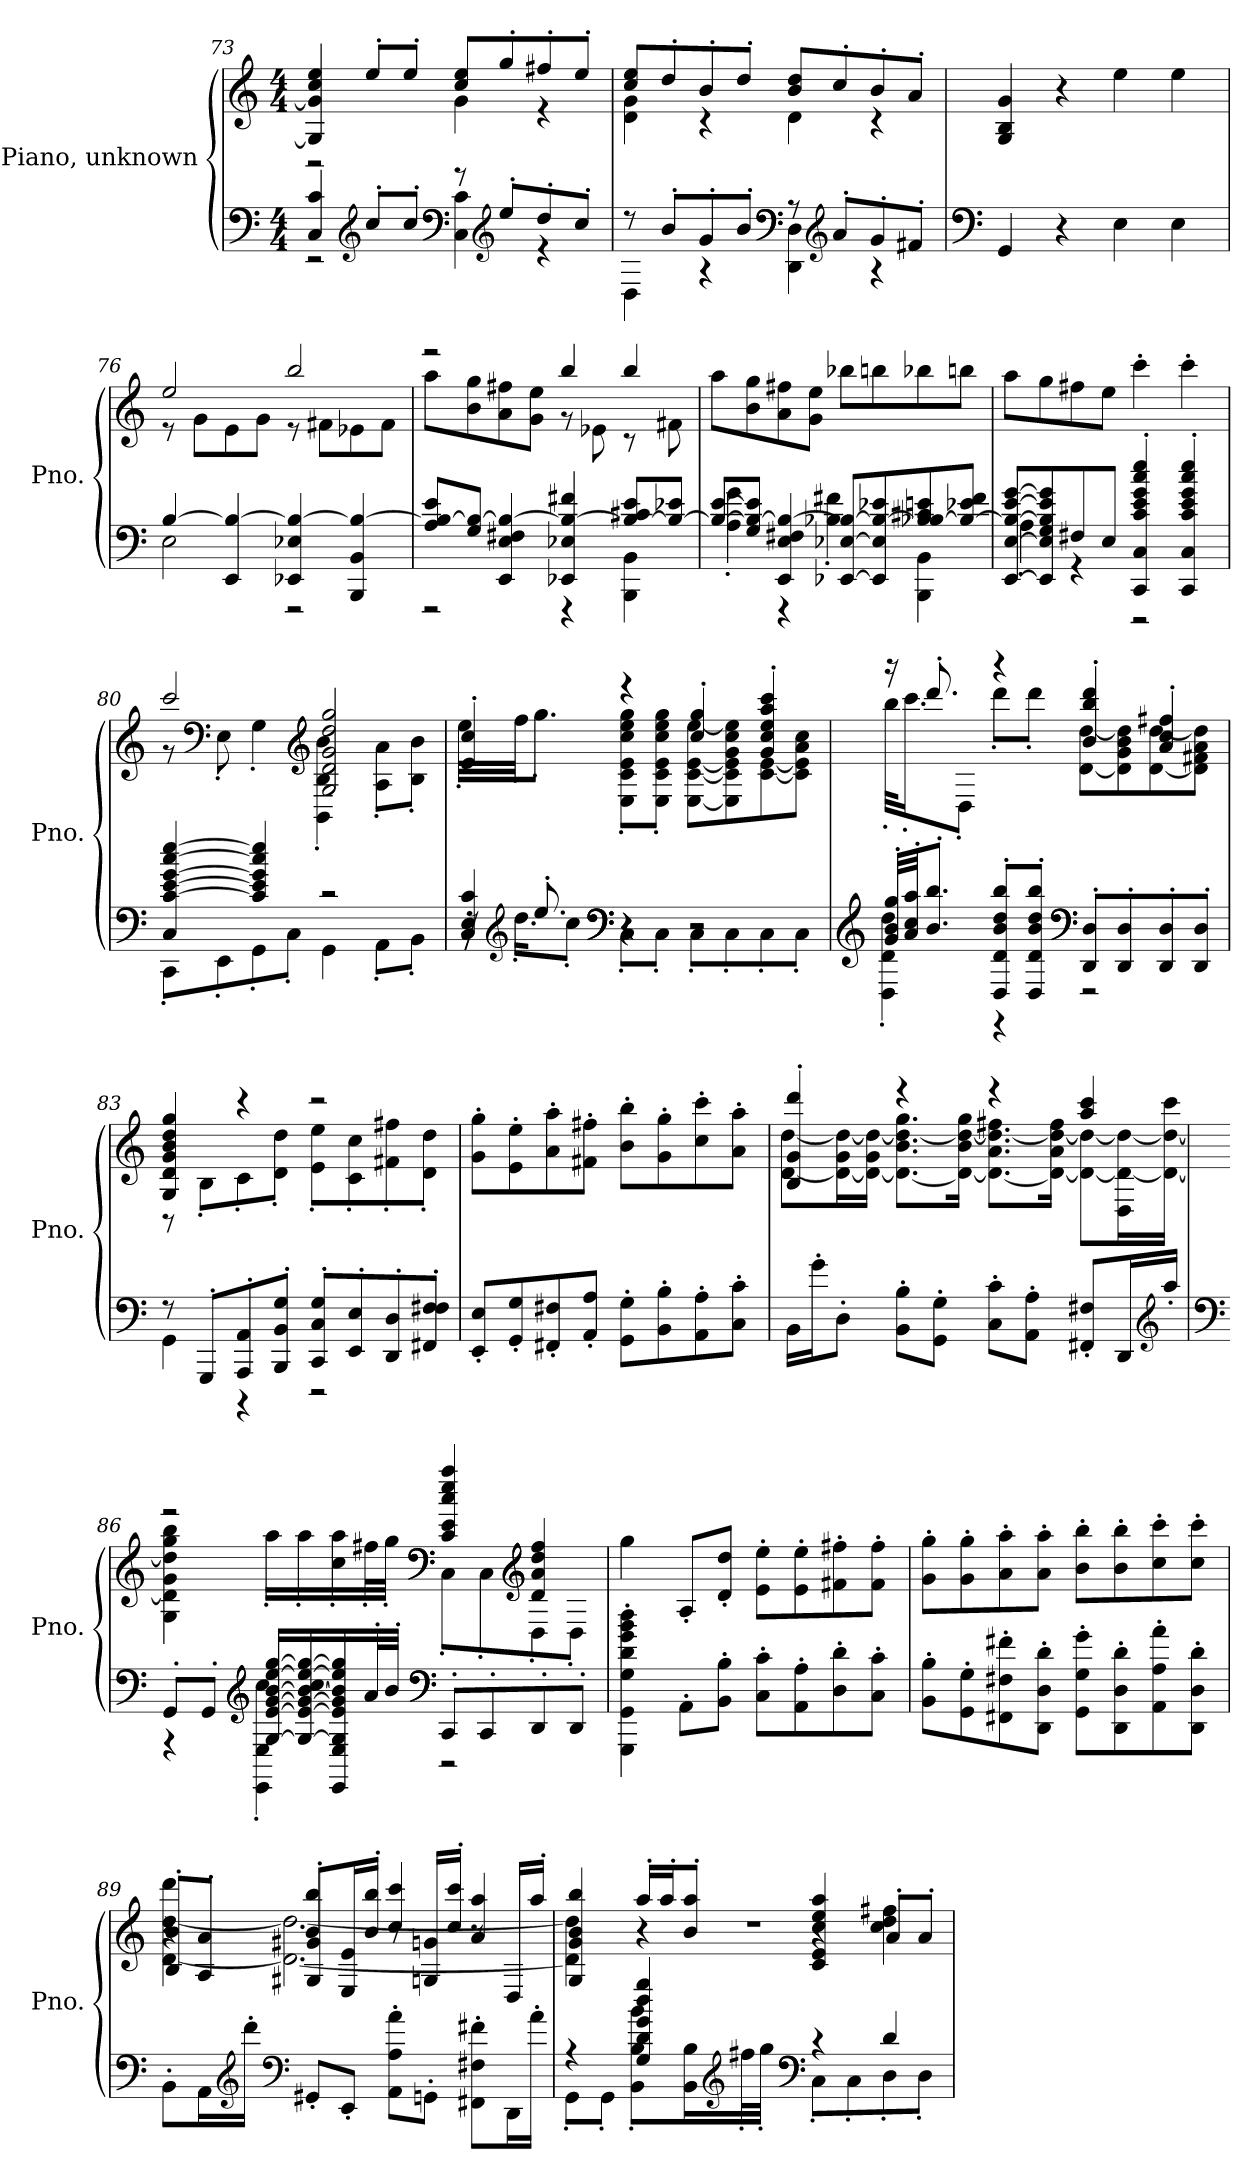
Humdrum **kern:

**kern	**kern
*part1	*part1
*staff2	*staff1
*I"Piano, unknown	*
*I'Pno.	*
!!LO:LB:g=z
*clefF4	*clefG2
*k[]	*k[]
*M4/4	*M4/4
=73	=73
*^	*^
4C/ 4c/	2r	4G/] 4g/] 4cc/ 4ee/	2r
*clefG2	*	*	*
8cc'/L	.	8ee'/L	.
8cc'/J	.	8ee'/J	.
*clefF4	*	*	*
8r	4C\ 4c\	8cc/ 8ee/L	4g\
*clefG2	*	*	*
8ee'/L	.	8gg'/	.
8dd'/	4r	8ff#X'/	4r
8cc'/J	.	8ee'/J	.
=74	=74	=74	=74
8r	4D\	8cc/ 8ee/L	4d\ 4g\
8b'/L	.	8dd'/	.
8g'/	4r	8b'/	4r
8b'/J	.	8dd'/J	.
*clefF4	*	*	*
8r	4DD\ 4D\	8b/ 8dd/L	4d\
*clefG2	*	*	*
8a'/L	.	8cc'/	.
8g'/	4r	8b'/	4r
8f#X'/J	.	8a'/J	.
*v	*v	*	*
*	*v	*v
=75	=75
*clefF4	*
4GG/	4G/ 4B/ 4g/
4r	4r
4E\	4ee\
4E\	4ee\
=76	=76
*^	*^
[4B/	2E\	2ee/	8r
.	.	.	8g\L
4EE/ 4B/_	.	.	8e\
.	.	.	8g\J
4EE-X/ 4E-X/ 4B/_	2r	2bb/	8r
.	.	.	8f#X\L
4BBB/ 4BB/ 4B/_	.	.	8e-X\
.	.	.	8f#\J
!!LO:PB:g=z	!!
=77	=77	=77	=77
8A/ 8B/_ 8e/L	2r	2r	8aa\L
8G/ 8B/_J	.	.	8b\ 8gg\
4EE/ 4E/ 4F#X/ 4B/_	.	.	8a\ 8ff#X\
.	.	.	8g\ 8ee\J
4EE-X/ 4E-X/ 4B/_ 4f#X/	4r	4bb/	8r
.	.	.	8e-X\
8B/_ 8c#X/ 8e/L	4BBB\ 4BB\	4bb/	8r
8B/_ 8e-X/J	.	.	8f#X\
*	*	*v	*v
=78	=78	=78
8B/_ [8e/L	4A\' 4g\'	8aa\L
8G/ 8B/_ 8e/]J	.	8b\ 8gg\
4EE/ 4E/ 4F#X/ 4B/_	4r	8a\ 8ff#X\
.	.	8g\ 8ee\J
[8EE-X/ [8E-X/ 8B/_L	4B-X\' 4f#X\'	8bb-X\L
8EE-/] 8E-/] 8B/_ 8e-X/	.	8bbn\
8B-X/ 8B/_ 8c#X/ 8en/	4BBB\ 4BB\	8bb-X\
8B/_ 8e-X/ 8f#/J	.	8bbn\J
=79	=79	=79
[8EE/ [8E/ 8B/_ [8e/ [8g/L	4A'\	8aa\L
8EE/] 8E/] 8G/ 8B/] 8e/] 8g/]	.	8gg\
8F#X/	4r	8ff#X\
8E/J	.	8ee\J
4CC/' 4C/' 4c/' 4e/' 4g/' 4cc/' 4ee/'	2r	4ccc'\
4CC/' 4C/' 4c/' 4e/' 4g/' 4cc/' 4ee/'	.	4ccc'\
!!LO:LB:g=z
=80	=80	=80
*	*	*^
4C/ [4c/ [4e/ [4g/ [4cc/ [4ee/	8CC'\L	2ccc/	8r
*	*	*clefF4	*
.	8EE'\	.	8E'\
4c/] 4e/] 4g/] 4cc/] 4ee/]	8GG'\	.	4G'\
.	8C'\J	.	.
*	*	*clefG2	*
2r	4GG\	2G/ 2d/ 2g/ 2dd/ 2gg/	4BB\' 4B\' 4b\'
.	8AA'\L	.	8A\' 8a\'L
.	8BB'\J	.	8B\' 8b\'J
=81	=81	=81	=81
*	*^	*	*
16r	32r	4C/ 4E/ 4c/	4e/' 4cc/'	32ee'\LLL
*clefG2	*	*	*	*
.	16.dd'\KL	.	.	32ff'\JJ
8.ee'/	.	.	.	8.gg'\J
.	8cc'\J	.	.	.
*clefF4	*	*	*	*
4r	8C'\L	4r	4r	8E\' 8c\' 8e\' 8cc\' 8ee\' 8gg\'L
.	8C'\J	.	.	8E\' 8c\' 8e\' 8cc\' 8ee\' 8gg\'J
2r	8C'\L	2r	4cc/' 4gg/'	[8E\ [8c\ [8e\ [8ee\L
.	8C'\	.	.	8E\] 8c\] 8e\] 8g\ 8cc\ 8ee\]
.	8C'\	.	4g/' 4cc/' 4ee/' 4aa/' 4ccc/'	[8c\ [8e\
.	8C'\J	.	.	8c\] 8e\] 8a\ 8cc\J
*v	*v	*v	*	*
!!LO:LB:g=z	!!
=82	=82	=82
*clefG2	*	*
*^	*	*
32g/' 32b/' 32gg/'LLL	4D\' 4d\' 4dd\'	16r	32bb'\KLL
32a/' 32cc/' 32aa/'JJ	.	.	16.ccc'\J
8.b/' 8.bb/'J	.	8.ddd'/	.
.	.	.	8D'\J
8D/' 8d/' 8b/' 8dd/' 8bb/'L	4r	4r	8ddd'\L
8D/' 8d/' 8b/' 8dd/' 8bb/'J	.	.	8ddd'\J
*clefF4	*	*	*
8DD/' 8D/'L	2r	4b/' 4bb/' 4ddd/'	[8d\ [8dd\L
8DD/' 8D/'	.	.	8d\] 8g\ 8b\ 8dd\]
8DD/' 8D/'	.	4a/' 4cc/' 4ff#X/'	[8d\ [8dd\
8DD/' 8D/'J	.	.	8d\] 8f#X\ 8a\ 8dd\]J
=83	=83	=83	=83
8r	4GG\	4G/ 4d/ 4g/ 4b/ 4dd/ 4gg/	8r
8GGG'/L	.	.	8B'\L
8AAA/' 8AA/'	4r	4r	8c'\
8BBB/' 8BB/' 8G/'J	.	.	8d\' 8dd\'J
8CC/' 8C/' 8G/'L	2r	2r	8e\' 8ee\'L
8EE/' 8E/'	.	.	8c\' 8cc\'
8DD/' 8D/'	.	.	8f#X\' 8ff#X\'
8FF#X/' 8F/' 8F#X/'J	.	.	8d\' 8dd\'J
*v	*v	*	*
*	*v	*v
=84	=84
8EE/' 8E/'L	8g\' 8gg\'L
8GG/' 8G/'	8e\' 8ee\'
8FF#X/' 8F#X/'	8a\' 8aa\'
8AA/' 8A/'J	8f#X\' 8ff#X\'J
8GG\' 8G\'L	8b\' 8bb\'L
8BB\' 8B\'	8g\' 8gg\'
8AA\' 8A\'	8cc\' 8ccc\'
8C\' 8c\'J	8a\' 8aa\'J
!!LO:LB:g=z
=85	=85
*	*^
16BB\LL	4B/' 4g/' 4ddd/'	[8d\ [8dd\L
16g'\J	.	.
8D'\J	.	16d\_ 16g\ 16dd\_L
.	.	16d\_ 16g\ 16dd\_JJ
8BB\' 8B\'L	4r	8.d\_ 8.b\ 8.dd\_ 8.gg\L
8GG\' 8G\'J	.	.
.	.	16d\_ 16b\ 16dd\_ 16gg\Jk
8C\' 8c\'L	4r	8.d\_ 8.a\ 8.dd\_ 8.ff#X\L
8AA\' 8A\'J	.	.
.	.	16d\_ 16a\ 16dd\_ 16ff#\Jk
8FF#X/' 8F#X/'L	4aa/ 4ccc/	8d\_ 8dd\_L
16DD/L	.	16D\ 16d\_ 16dd\_L
*clefG2	*	*
16aa'/JJ	.	16d\_ 16dd\_ 16ccc\JJ
=86	=86	=86
*clefF4	*	*
*^	*	*
8GG'/L	4r	2r	4G\ 4d\] 4g\ 4dd\] 4gg\ 4bb\
8GG'/J	.	.	.
*clefG2	*	*	*
[16G/ [16e/ [16g/ [16b/ [16ee/ [16gg/LL	4EE\' 4E\' 4cc\'	.	16aa'\LL
16G/_ 16e/_ 16g/_ 16b/_ 16cc/ 16ee/_ 16gg/_	.	.	16aa'\
16EE/ 16E/ 16G/] 16e/] 16g/] 16b/] 16ee/] 16gg/]	.	.	16cc\' 16aa\'
32a'/L	.	.	32ff#X'\L
32b'/JJJ	.	.	32gg'\JJJ
*clefF4	*	*clefF4	*
8CC'/L	2r	4c/ 4e/ 4cc/ 4ee/ 4aa/	8C'\L
8CC'/	.	.	8C'\
*	*	*clefG2	*
8DD'/	.	4d/ 4a/ 4dd/ 4ff#/	8D'\
8DD'/J	.	.	8D'\J
*v	*v	*	*
*	*v	*v
!!LO:LB:g=z
=87	=87
4GGG\' 4GG\' 4G\' 4d\' 4g\' 4b\' 4dd\'	4gg\
8AA'\L	8A'/L
8BB\' 8B\'J	8d/' 8dd/'J
8C\' 8c\'L	8e\' 8ee\'L
8AA\' 8A\'	8e\' 8ee\'
8D\' 8d\'	8f#X\' 8ff#X\'
8C\' 8c\'J	8f#\' 8ff#\'J
=88	=88
8BB\' 8B\'L	8g\' 8gg\'L
8GG\' 8G\'	8g\' 8gg\'
8FF#X\' 8F#X\' 8f#X\'	8a\' 8aa\'
8DD\' 8D\' 8d\'J	8a\' 8aa\'J
8GG\' 8G\' 8g\'L	8b\' 8bb\'L
8DD\' 8D\' 8d\'	8b\' 8bb\'
8AA\' 8A\' 8a\'	8cc\' 8ccc\'
8DD\' 8D\' 8d\'J	8cc\' 8ccc\'J
=89	=89
*	*^
*	*	*^
8BB'\L	4r	[4d\ [4dd\ 4ddd\	8B/' 8b/'L
16AA\L	.	.	8A/' 8a/'J
*clefG2	*	*	*
16ddd'\JJ	.	.	.
*clefF4	*	*	*
8GG#X'/L	4b/ 4bb/	2.d\_ 2.dd\_	8G#X/' 8g#X/'L
8EE'/J	.	.	16E/ 16e/L
.	.	.	16b/' 16bb/'JJ
8AA\' 8A\' 8a\'L	4cc/ 4ccc/	.	8r
8GGn'\J	.	.	16Gn/ 16gn/LL
.	.	.	16cc/' 16ccc/'JJ
8FF#X\' 8F#X\' 8f#X\'L	4a/ 4aa/	.	8r
16DD\L	.	.	16D/LL
16a'\JJ	.	.	16aa'/JJ
!!LO:LB:g=z	!!	!!
=90	=90	=90	=90
*^	*	*	*
4r	8GG'\L	1r	4d\] 4dd\]	4G/ 4g/ 4b/ 4bb/
.	8GG'\J	.	.	.
4G/ 4d/ 4g/ 4dd/ 4gg/	8BB\' 8B\' 8b\'L	.	4r	16aa'/LL
.	.	.	.	16aa'/J
.	16BB\ 16B\L	.	.	8b/' 8aa/'J
*clefG2	*	*	*	*
.	32ff#X'\L	.	.	.
.	32gg'\JJJ	.	.	.
*clefF4	*	*	*	*
4r	8C'\L	.	4r	4c/ 4e/ 4cc/ 4ee/ 4aa/
.	8C'\	.	.	.
4d/	8D'\	.	4cc\ 4dd\ 4ff#X\	8a'/L
.	8D'\J	.	.	8a'/J
*v	*v	*	*	*
*	*v	*v	*v
=	=
*-	*-
